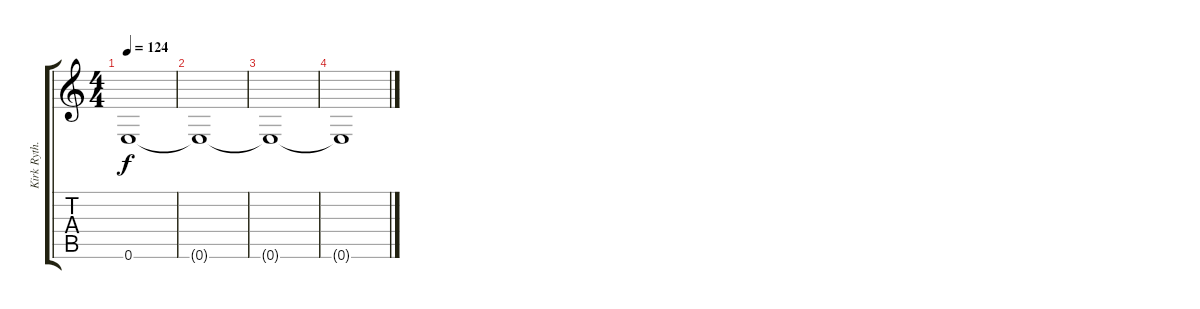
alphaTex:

\track ("Kirk Ryth." "Kirk Ryth.") {instrument distortionguitar}
\staff {score tabs}
\tuning (E4 B3 G3 D3 A2 E2) {hide}
\ts (4 4)
\tempo 124
\clef g2
\ks c
0.6{t}.1{dy f} |
0.6{t}.1 |
0.6{t}.1 |
0.6{t}.1
